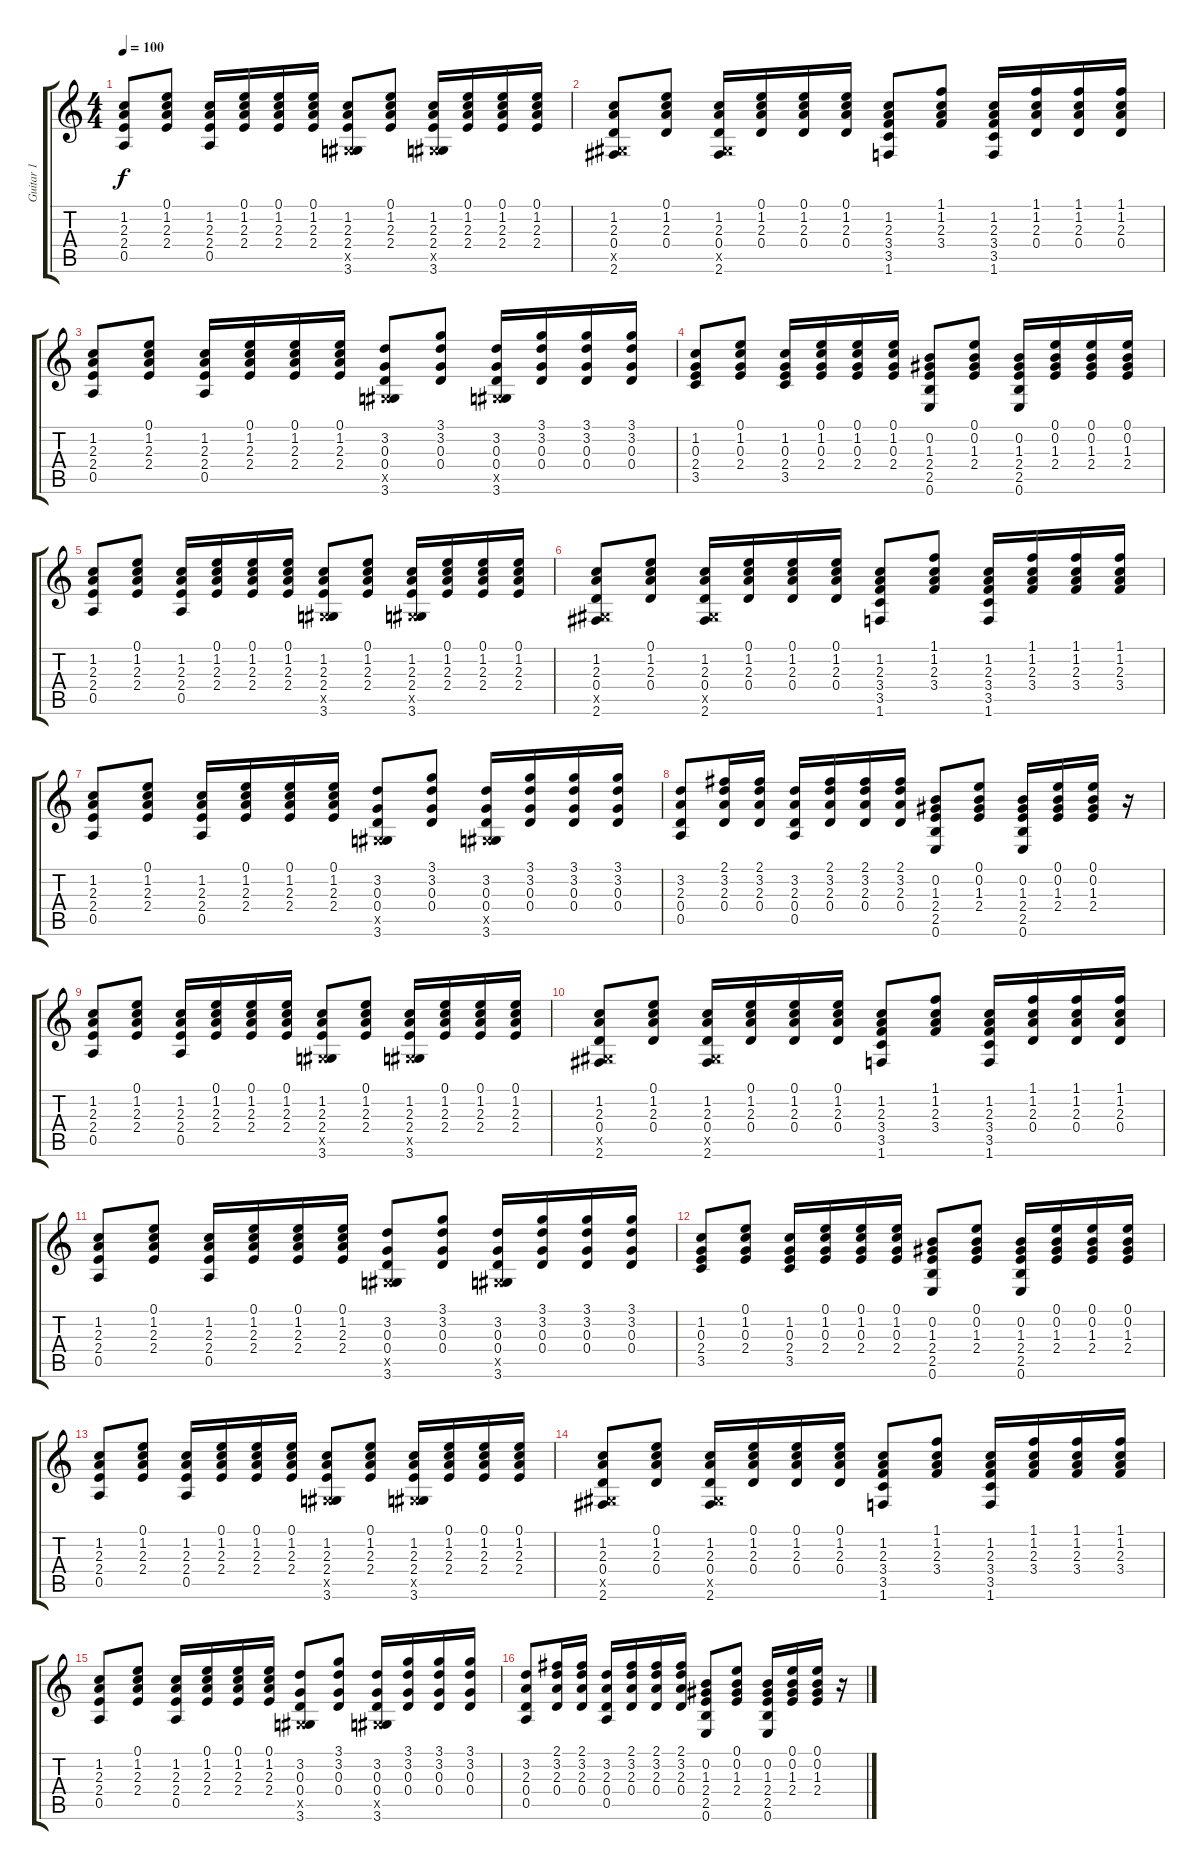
\track ("Guitar 1" "Guitar 1") {instrument acousticguitarnylon}
\staff {score tabs}
\tuning (E4 B3 G3 D3 A2 E2) {hide}
\ts (4 4)
\tempo 100
\clef g2
\ks c
(1.2 2.3 2.4 0.5).8{dy f} (0.1 1.2 2.3 2.4).8 (1.2 2.3 2.4 0.5).16 (0.1 1.2 2.3 2.4).16 (0.1 1.2 2.3 2.4).16 (0.1 1.2 2.3 2.4).16 (1.2 2.3 2.4 -1.5{x} 3.6).8 (0.1 1.2 2.3 2.4).8 (1.2 2.3 2.4 -1.5{x} 3.6).16 (0.1 1.2 2.3 2.4).16 (0.1 1.2 2.3 2.4).16 (0.1 1.2 2.3 2.4).16 |
(1.2 2.3 0.4 -1.5{x} 2.6).8 (0.1 1.2 2.3 0.4).8 (1.2 2.3 0.4 -1.5{x} 2.6).16 (0.1 1.2 2.3 0.4).16 (0.1 1.2 2.3 0.4).16 (0.1 1.2 2.3 0.4).16 (1.2 2.3 3.4 3.5 1.6).8 (1.1 1.2 2.3 3.4).8 (1.2 2.3 3.4 3.5 1.6).16 (1.1 1.2 2.3 0.4).16 (1.1 1.2 2.3 0.4).16 (1.1 1.2 2.3 0.4).16 |
(1.2 2.3 2.4 0.5).8 (0.1 1.2 2.3 2.4).8 (1.2 2.3 2.4 0.5).16 (0.1 1.2 2.3 2.4).16 (0.1 1.2 2.3 2.4).16 (0.1 1.2 2.3 2.4).16 (3.2 0.3 0.4 -1.5{x} 3.6).8 (3.1 3.2 0.3 0.4).8 (3.2 0.3 0.4 -1.5{x} 3.6).16 (3.1 3.2 0.3 0.4).16 (3.1 3.2 0.3 0.4).16 (3.1 3.2 0.3 0.4).16 |
(1.2 0.3 2.4 3.5).8 (0.1 1.2 0.3 2.4).8 (1.2 0.3 2.4 3.5).16 (0.1 1.2 0.3 2.4).16 (0.1 1.2 0.3 2.4).16 (0.1 1.2 0.3 2.4).16 (0.2 1.3 2.4 2.5 0.6).8 (0.1 0.2 1.3 2.4).8 (0.2 1.3 2.4 2.5 0.6).16 (0.1 0.2 1.3 2.4).16 (0.1 0.2 1.3 2.4).16 (0.1 0.2 1.3 2.4).16 |
(1.2 2.3 2.4 0.5).8 (0.1 1.2 2.3 2.4).8 (1.2 2.3 2.4 0.5).16 (0.1 1.2 2.3 2.4).16 (0.1 1.2 2.3 2.4).16 (0.1 1.2 2.3 2.4).16 (1.2 2.3 2.4 -1.5{x} 3.6).8 (0.1 1.2 2.3 2.4).8 (1.2 2.3 2.4 -1.5{x} 3.6).16 (0.1 1.2 2.3 2.4).16 (0.1 1.2 2.3 2.4).16 (0.1 1.2 2.3 2.4).16 |
(1.2 2.3 0.4 -1.5{x} 2.6).8 (0.1 1.2 2.3 0.4).8 (1.2 2.3 0.4 -1.5{x} 2.6).16 (0.1 1.2 2.3 0.4).16 (0.1 1.2 2.3 0.4).16 (0.1 1.2 2.3 0.4).16 (1.2 2.3 3.4 3.5 1.6).8 (1.1 1.2 2.3 3.4).8 (1.2 2.3 3.4 3.5 1.6).16 (1.1 1.2 2.3 3.4).16 (1.1 1.2 2.3 3.4).16 (1.1 1.2 2.3 3.4).16 |
(1.2 2.3 2.4 0.5).8 (0.1 1.2 2.3 2.4).8 (1.2 2.3 2.4 0.5).16 (0.1 1.2 2.3 2.4).16 (0.1 1.2 2.3 2.4).16 (0.1 1.2 2.3 2.4).16 (3.2 0.3 0.4 -1.5{x} 3.6).8 (3.1 3.2 0.3 0.4).8 (3.2 0.3 0.4 -1.5{x} 3.6).16 (3.1 3.2 0.3 0.4).16 (3.1 3.2 0.3 0.4).16 (3.1 3.2 0.3 0.4).16 |
(3.2 2.3 0.4 0.5).8 (2.1 3.2 2.3 0.4).16 (2.1 3.2 2.3 0.4).16 (3.2 2.3 0.4 0.5).16 (2.1 3.2 2.3 0.4).16 (2.1 3.2 2.3 0.4).16 (2.1 3.2 2.3 0.4).16 (0.2 1.3 2.4 2.5 0.6).8 (0.1 0.2 1.3 2.4).8 (0.2 1.3 2.4 2.5 0.6).16 (0.1 0.2 1.3 2.4).16 (0.1 0.2 1.3 2.4).16 r.16 |
(1.2 2.3 2.4 0.5).8 (0.1 1.2 2.3 2.4).8 (1.2 2.3 2.4 0.5).16 (0.1 1.2 2.3 2.4).16 (0.1 1.2 2.3 2.4).16 (0.1 1.2 2.3 2.4).16 (1.2 2.3 2.4 -1.5{x} 3.6).8 (0.1 1.2 2.3 2.4).8 (1.2 2.3 2.4 -1.5{x} 3.6).16 (0.1 1.2 2.3 2.4).16 (0.1 1.2 2.3 2.4).16 (0.1 1.2 2.3 2.4).16 |
(1.2 2.3 0.4 -1.5{x} 2.6).8 (0.1 1.2 2.3 0.4).8 (1.2 2.3 0.4 -1.5{x} 2.6).16 (0.1 1.2 2.3 0.4).16 (0.1 1.2 2.3 0.4).16 (0.1 1.2 2.3 0.4).16 (1.2 2.3 3.4 3.5 1.6).8 (1.1 1.2 2.3 3.4).8 (1.2 2.3 3.4 3.5 1.6).16 (1.1 1.2 2.3 0.4).16 (1.1 1.2 2.3 0.4).16 (1.1 1.2 2.3 0.4).16 |
(1.2 2.3 2.4 0.5).8 (0.1 1.2 2.3 2.4).8 (1.2 2.3 2.4 0.5).16 (0.1 1.2 2.3 2.4).16 (0.1 1.2 2.3 2.4).16 (0.1 1.2 2.3 2.4).16 (3.2 0.3 0.4 -1.5{x} 3.6).8 (3.1 3.2 0.3 0.4).8 (3.2 0.3 0.4 -1.5{x} 3.6).16 (3.1 3.2 0.3 0.4).16 (3.1 3.2 0.3 0.4).16 (3.1 3.2 0.3 0.4).16 |
(1.2 0.3 2.4 3.5).8 (0.1 1.2 0.3 2.4).8 (1.2 0.3 2.4 3.5).16 (0.1 1.2 0.3 2.4).16 (0.1 1.2 0.3 2.4).16 (0.1 1.2 0.3 2.4).16 (0.2 1.3 2.4 2.5 0.6).8 (0.1 0.2 1.3 2.4).8 (0.2 1.3 2.4 2.5 0.6).16 (0.1 0.2 1.3 2.4).16 (0.1 0.2 1.3 2.4).16 (0.1 0.2 1.3 2.4).16 |
(1.2 2.3 2.4 0.5).8 (0.1 1.2 2.3 2.4).8 (1.2 2.3 2.4 0.5).16 (0.1 1.2 2.3 2.4).16 (0.1 1.2 2.3 2.4).16 (0.1 1.2 2.3 2.4).16 (1.2 2.3 2.4 -1.5{x} 3.6).8 (0.1 1.2 2.3 2.4).8 (1.2 2.3 2.4 -1.5{x} 3.6).16 (0.1 1.2 2.3 2.4).16 (0.1 1.2 2.3 2.4).16 (0.1 1.2 2.3 2.4).16 |
(1.2 2.3 0.4 -1.5{x} 2.6).8 (0.1 1.2 2.3 0.4).8 (1.2 2.3 0.4 -1.5{x} 2.6).16 (0.1 1.2 2.3 0.4).16 (0.1 1.2 2.3 0.4).16 (0.1 1.2 2.3 0.4).16 (1.2 2.3 3.4 3.5 1.6).8 (1.1 1.2 2.3 3.4).8 (1.2 2.3 3.4 3.5 1.6).16 (1.1 1.2 2.3 3.4).16 (1.1 1.2 2.3 3.4).16 (1.1 1.2 2.3 3.4).16 |
(1.2 2.3 2.4 0.5).8 (0.1 1.2 2.3 2.4).8 (1.2 2.3 2.4 0.5).16 (0.1 1.2 2.3 2.4).16 (0.1 1.2 2.3 2.4).16 (0.1 1.2 2.3 2.4).16 (3.2 0.3 0.4 -1.5{x} 3.6).8 (3.1 3.2 0.3 0.4).8 (3.2 0.3 0.4 -1.5{x} 3.6).16 (3.1 3.2 0.3 0.4).16 (3.1 3.2 0.3 0.4).16 (3.1 3.2 0.3 0.4).16 |
(3.2 2.3 0.4 0.5).8 (2.1 3.2 2.3 0.4).16 (2.1 3.2 2.3 0.4).16 (3.2 2.3 0.4 0.5).16 (2.1 3.2 2.3 0.4).16 (2.1 3.2 2.3 0.4).16 (2.1 3.2 2.3 0.4).16 (0.2 1.3 2.4 2.5 0.6).8 (0.1 0.2 1.3 2.4).8 (0.2 1.3 2.4 2.5 0.6).16 (0.1 0.2 1.3 2.4).16 (0.1 0.2 1.3 2.4).16 r.16
